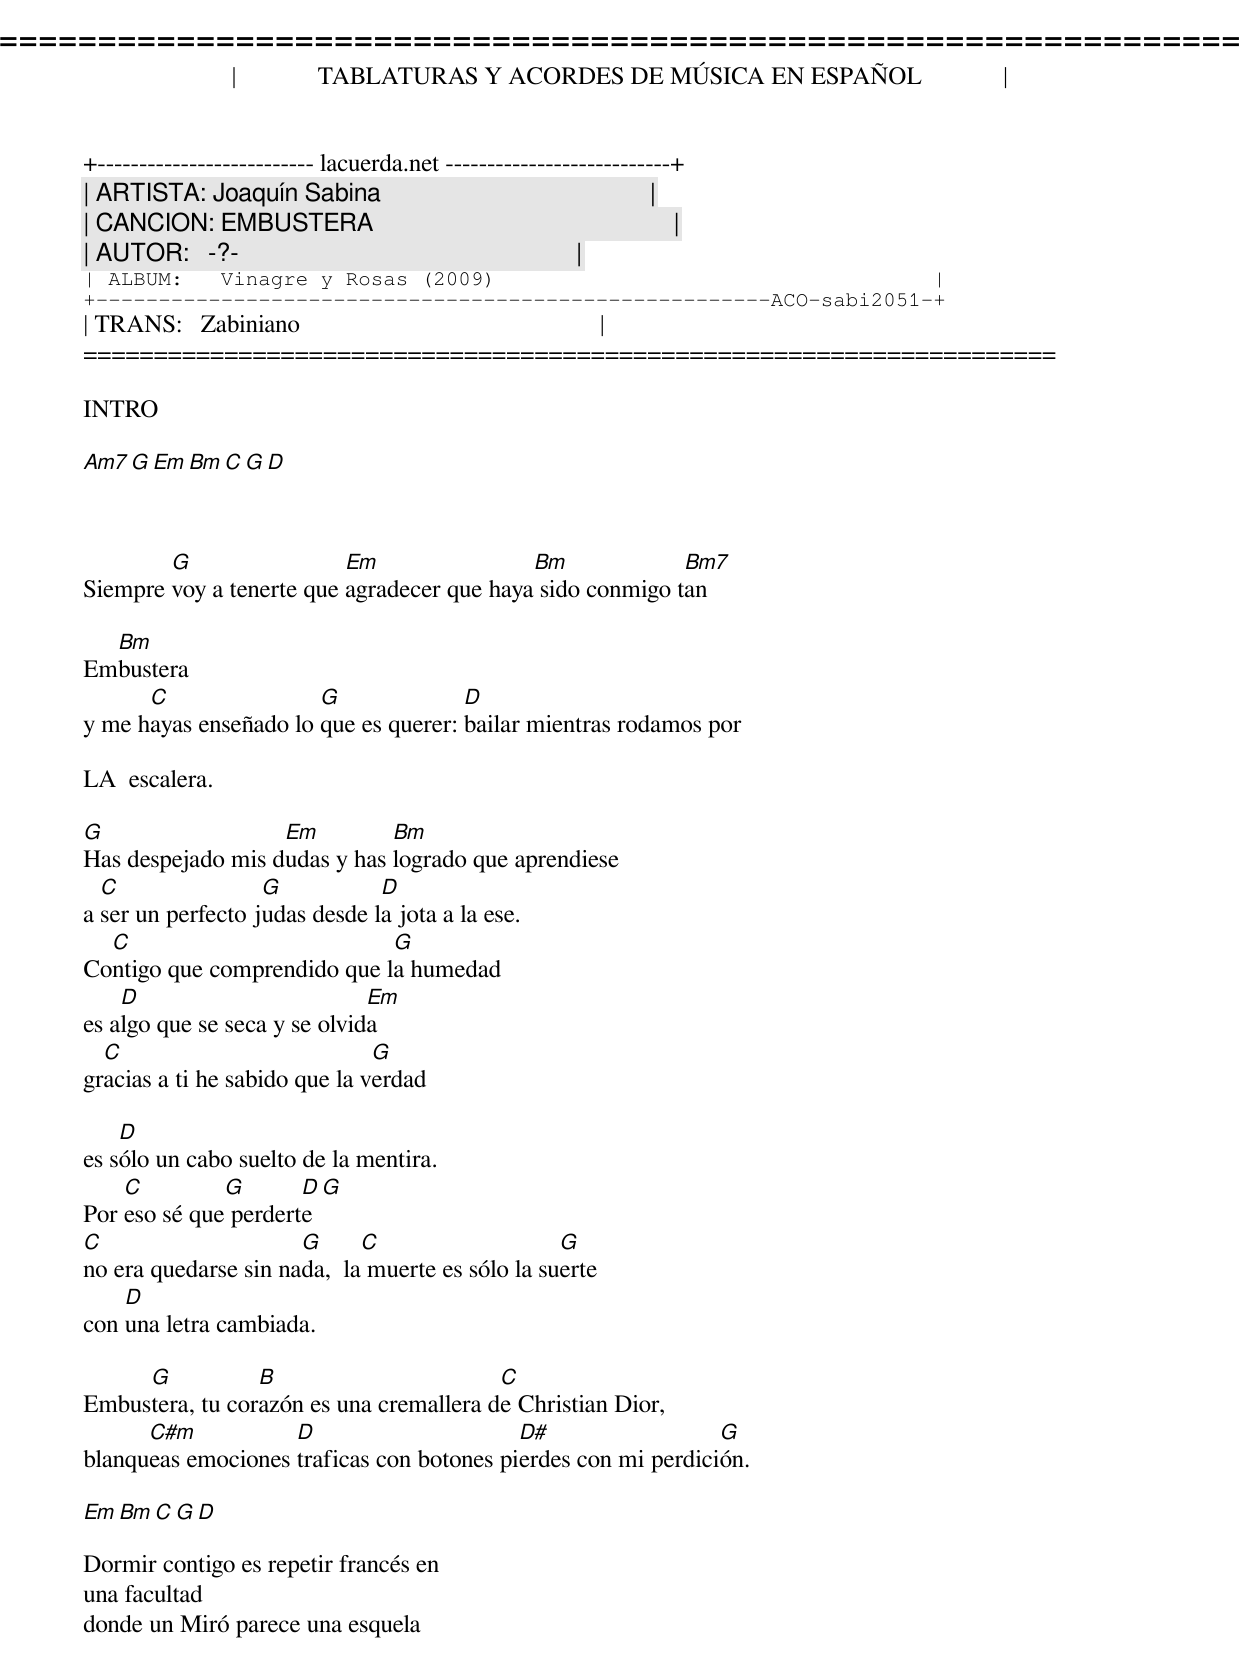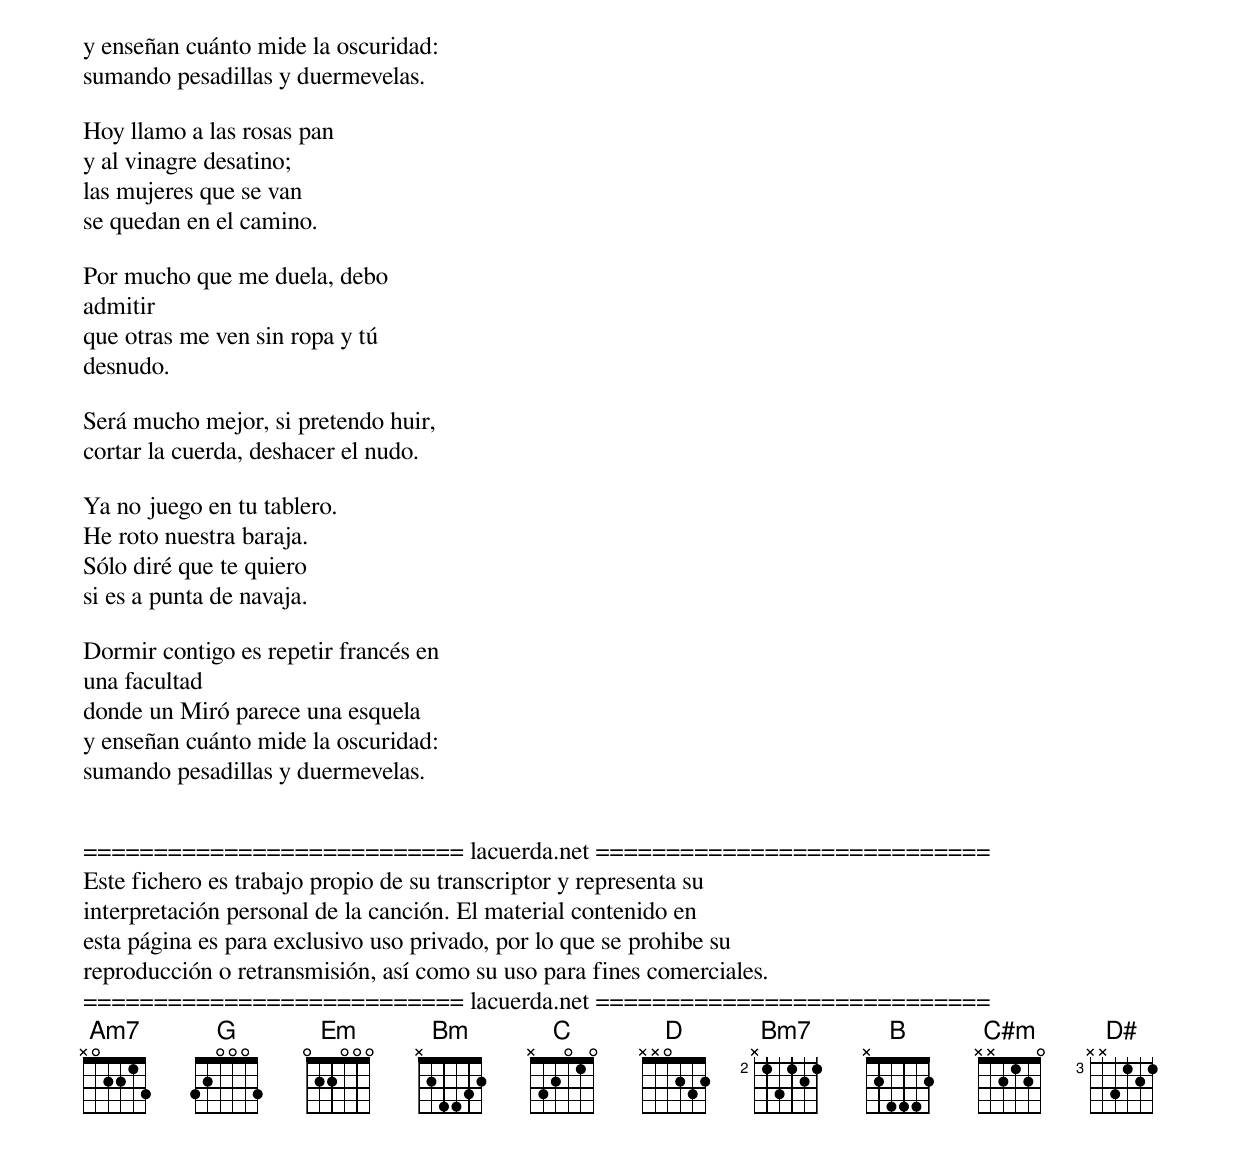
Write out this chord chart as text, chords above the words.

=====================================================================
|             TABLATURAS Y ACORDES DE MÚSICA EN ESPAÑOL             |
+-------------------------- lacuerda.net ---------------------------+
| ARTISTA: Joaquín Sabina                                           |
| CANCION: EMBUSTERA                                                |
| AUTOR:   -?-                                                      |
| ALBUM:   Vinagre y Rosas (2009)                                   |
+------------------------------------------------------ACO-sabi2051-+
| TRANS:   Zabiniano                                                |
=====================================================================

INTRO

Am7 G       Em    Bm             C                G    D



        G                 Em                Bm             Bm7
Siempre voy a tenerte que agradecer que haya sido conmigo tan

  Bm
Embustera
      C                G              D
y me hayas enseñado lo que es querer: bailar mientras rodamos por

LA  escalera.

G                  Em         Bm
Has despejado mis dudas y has logrado que aprendiese
  C                G           D
a ser un perfecto judas desde la jota a la ese.
  C                          G
Contigo que comprendido que la humedad
    D                         Em
es algo que se seca y se olvida
  C                            G
gracias a ti he sabido que la verdad

    D
es sólo un cabo suelto de la mentira.
    C         G       D      G
Por eso sé que perderte
C                     G      C                    G
no era quedarse sin nada,  la muerte es sólo la suerte
    D
con una letra cambiada.

     G           B                       C
Embustera, tu corazón es una cremallera de Christian Dior,
      C#m           D                      D#                  G
blanqueas emociones traficas con botones pierdes con mi perdición.

Em  Bm               C         G   D

Dormir contigo es repetir francés en
una facultad
donde un Miró parece una esquela
y enseñan cuánto mide la oscuridad:
sumando pesadillas y duermevelas.

Hoy llamo a las rosas pan
y al vinagre desatino;
las mujeres que se van
se quedan en el camino.

Por mucho que me duela, debo
admitir
que otras me ven sin ropa y tú
desnudo.

Será mucho mejor, si pretendo huir,
cortar la cuerda, deshacer el nudo.

Ya no juego en tu tablero.
He roto nuestra baraja.
Sólo diré que te quiero
si es a punta de navaja.

Dormir contigo es repetir francés en
una facultad
donde un Miró parece una esquela
y enseñan cuánto mide la oscuridad:
sumando pesadillas y duermevelas.


=========================== lacuerda.net ============================
Este fichero es trabajo propio de su transcriptor y representa su
interpretación personal de la canción. El material contenido en
esta página es para exclusivo uso privado, por lo que se prohibe su
reproducción o retransmisión, así como su uso para fines comerciales.
=========================== lacuerda.net ============================
